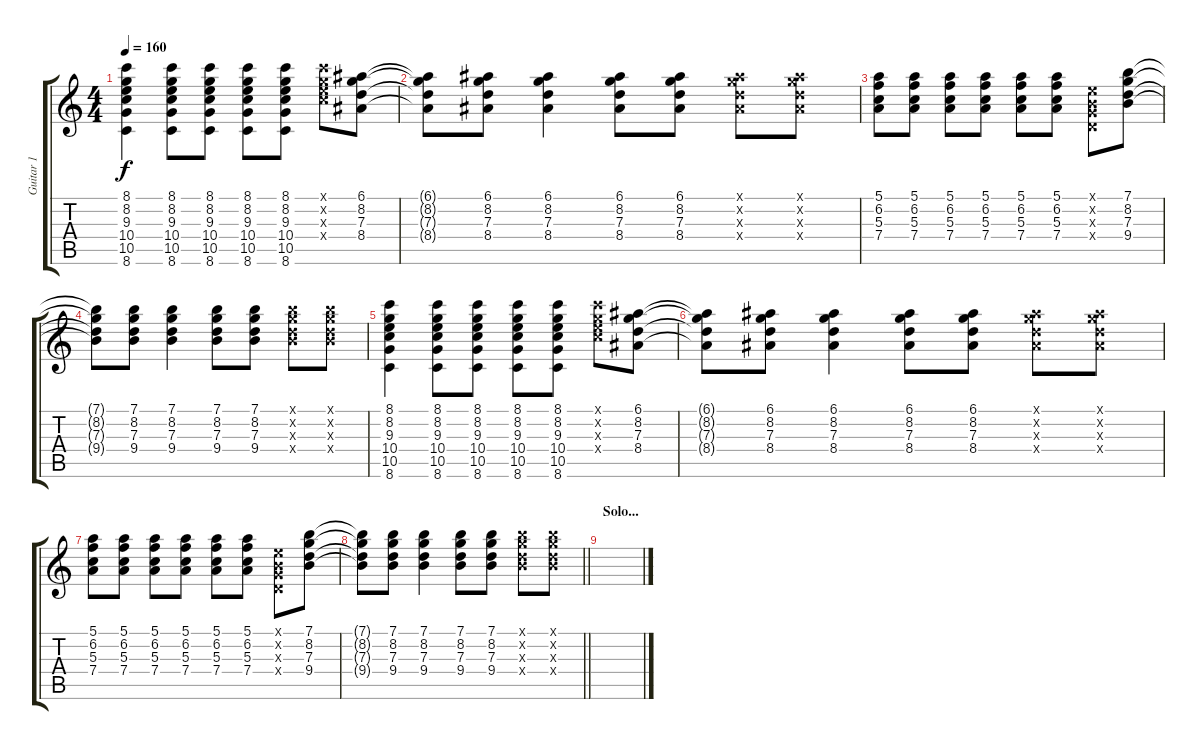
\track ("Guitar 1" "Guitar 1") {instrument electricguitarclean}
\staff {score tabs}
\tuning (E4 B3 G3 D3 A2 E2) {hide}
\ts (4 4)
\tempo 160
\clef g2
\ks c
(8.1 8.2 9.3 10.4 10.5 8.6).4{dy f} (8.1 8.2 9.3 10.4 10.5 8.6).8 (8.1 8.2 9.3 10.4 10.5 8.6).8 (8.1 8.2 9.3 10.4 10.5 8.6).8 (8.1 8.2 9.3 10.4 10.5 8.6).8 (8.1{x} 8.2{x} 9.3{x} 10.4{x}).8 (6.1 8.2 7.3 8.4).8 |
(6.1{t} 8.2{t} 7.3{t} 8.4{t}).8 (6.1 8.2 7.3 8.4).8 (6.1 8.2 7.3 8.4).4 (6.1 8.2 7.3 8.4).8 (6.1 8.2 7.3 8.4).8 (6.1{x} 8.2{x} 7.3{x} 8.4{x}).8 (6.1{x} 8.2{x} 7.3{x} 8.4{x}).8 |
(5.1 6.2 5.3 7.4).8 (5.1 6.2 5.3 7.4).8 (5.1 6.2 5.3 7.4).8 (5.1 6.2 5.3 7.4).8 (5.1 6.2 5.3 7.4).8 (5.1 6.2 5.3 7.4).8 (0.1{x} 0.2{x} 0.3{x} 0.4{x}).8 (7.1 8.2 7.3 9.4).8 |
(7.1{t} 8.2{t} 7.3{t} 9.4{t}).8 (7.1 8.2 7.3 9.4).8 (7.1 8.2 7.3 9.4).4 (7.1 8.2 7.3 9.4).8 (7.1 8.2 7.3 9.4).8 (7.1{x} 8.2{x} 7.3{x} 9.4{x}).8 (7.1{x} 8.2{x} 7.3{x} 9.4{x}).8 |
(8.1 8.2 9.3 10.4 10.5 8.6).4 (8.1 8.2 9.3 10.4 10.5 8.6).8 (8.1 8.2 9.3 10.4 10.5 8.6).8 (8.1 8.2 9.3 10.4 10.5 8.6).8 (8.1 8.2 9.3 10.4 10.5 8.6).8 (8.1{x} 8.2{x} 9.3{x} 10.4{x}).8 (6.1 8.2 7.3 8.4).8 |
(6.1{t} 8.2{t} 7.3{t} 8.4{t}).8 (6.1 8.2 7.3 8.4).8 (6.1 8.2 7.3 8.4).4 (6.1 8.2 7.3 8.4).8 (6.1 8.2 7.3 8.4).8 (6.1{x} 8.2{x} 7.3{x} 8.4{x}).8 (6.1{x} 8.2{x} 7.3{x} 8.4{x}).8 |
(5.1 6.2 5.3 7.4).8 (5.1 6.2 5.3 7.4).8 (5.1 6.2 5.3 7.4).8 (5.1 6.2 5.3 7.4).8 (5.1 6.2 5.3 7.4).8 (5.1 6.2 5.3 7.4).8 (0.1{x} 0.2{x} 0.3{x} 0.4{x}).8 (7.1 8.2 7.3 9.4).8 |
\barLineRight lightlight
(7.1{t} 8.2{t} 7.3{t} 9.4{t}).8 (7.1 8.2 7.3 9.4).8 (7.1 8.2 7.3 9.4).4 (7.1 8.2 7.3 9.4).8 (7.1 8.2 7.3 9.4).8 (7.1{x} 8.2{x} 7.3{x} 9.4{x}).8 (7.1{x} 8.2{x} 7.3{x} 9.4{x}).8 |
\section ("" "Solo...")
